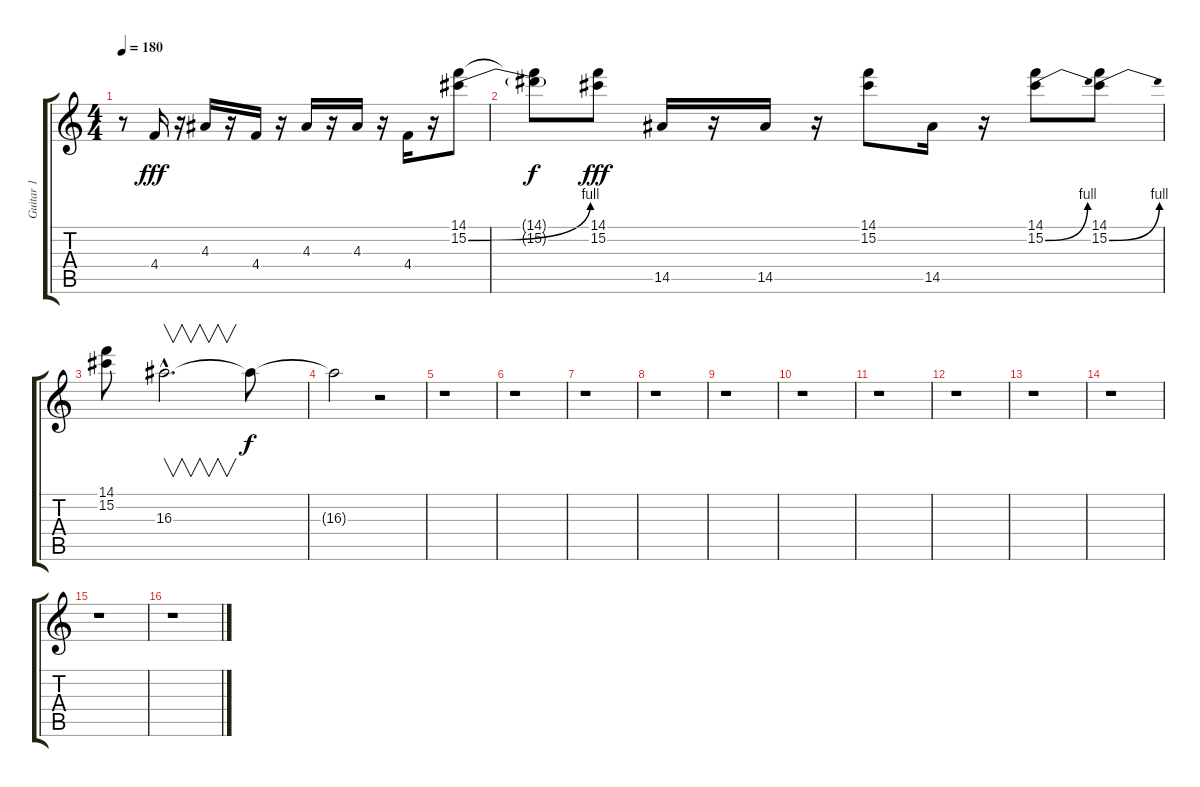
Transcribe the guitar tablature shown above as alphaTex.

\track ("Guitar 1" "Guitar 1") {instrument overdrivenguitar}
\staff {score tabs}
\tuning (Eb4 Bb3 Gb3 Db3 Ab2 Eb2) {hide}
\ts (4 4)
\tempo 180
\clef g2
\ks c
r.8{dy f} 4.4.16{dy fff} r.16 4.3.16 r.16 4.4.16 r.16 4.3.16 r.16 4.3.16 r.16 4.4.16 r.16 (14.1 15.2{be (bend 0 0 60 4)}).8 |
(14.1{t} 15.2{t}).8{dy f} (14.1 15.2).8{dy fff} 14.5.16 r.16 14.5.16 r.16 (14.1 15.2).8 14.5.16 r.16 (14.1 15.2{be (bend 0 0 60 4)}).8 (14.1 15.2{be (bend 0 0 60 4)}).8 |
(14.1 15.2).8 16.3{hac}.2{v d} 16.3{t}.8{dy f} |
16.3{t}.2 r.2 |
r.1 |
r.1 |
r.1 |
r.1 |
r.1 |
r.1 |
r.1 |
r.1 |
r.1 |
r.1 |
r.1 |
r.1
